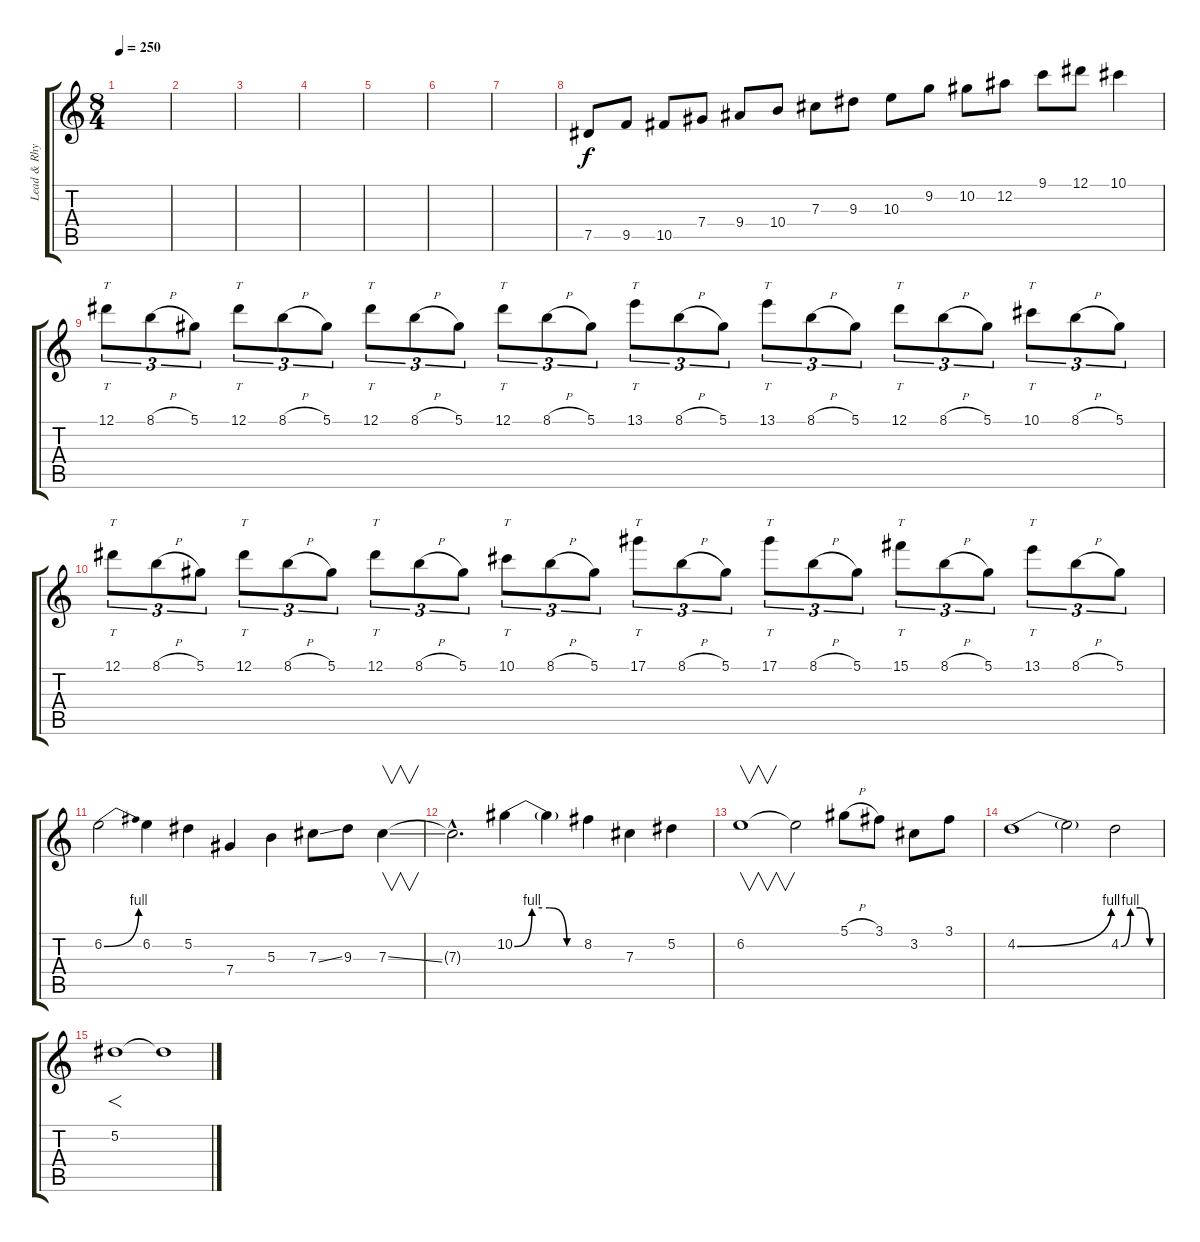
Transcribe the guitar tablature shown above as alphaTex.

\track ("Lead & Rhythim Guitar" "Lead & Rhy") {instrument distortionguitar}
\staff {score tabs}
\tuning (Eb4 Bb3 Gb3 Db3 Ab2 Eb2) {hide}
\ts (8 4)
\tempo 250
\clef g2
\ks c
|
|
|
|
|
|
|
7.5.8 9.5.8 10.5.8 7.4.8 9.4.8 10.4.8 7.3.8 9.3.8 10.3.8 9.2.8 10.2.8 12.2.8 9.1.8 12.1.8 10.1.4 |
12.1.8{tt tu (3 2)} 8.1{h}.8{tu (3 2)} 5.1.8{tu (3 2)} 12.1.8{tt tu (3 2)} 8.1{h}.8{tu (3 2)} 5.1.8{tu (3 2)} 12.1.8{tt tu (3 2)} 8.1{h}.8{tu (3 2)} 5.1.8{tu (3 2)} 12.1.8{tt tu (3 2)} 8.1{h}.8{tu (3 2)} 5.1.8{tu (3 2)} 13.1.8{tt tu (3 2)} 8.1{h}.8{tu (3 2)} 5.1.8{tu (3 2)} 13.1.8{tt tu (3 2)} 8.1{h}.8{tu (3 2)} 5.1.8{tu (3 2)} 12.1.8{tt tu (3 2)} 8.1{h}.8{tu (3 2)} 5.1.8{tu (3 2)} 10.1.8{tt tu (3 2)} 8.1{h}.8{tu (3 2)} 5.1.8{tu (3 2)} |
12.1.8{tt tu (3 2)} 8.1{h}.8{tu (3 2)} 5.1.8{tu (3 2)} 12.1.8{tt tu (3 2)} 8.1{h}.8{tu (3 2)} 5.1.8{tu (3 2)} 12.1.8{tt tu (3 2)} 8.1{h}.8{tu (3 2)} 5.1.8{tu (3 2)} 10.1.8{tt tu (3 2)} 8.1{h}.8{tu (3 2)} 5.1.8{tu (3 2)} 17.1.8{tt tu (3 2)} 8.1{h}.8{tu (3 2)} 5.1.8{tu (3 2)} 17.1.8{tt tu (3 2)} 8.1{h}.8{tu (3 2)} 5.1.8{tu (3 2)} 15.1.8{tt tu (3 2)} 8.1{h}.8{tu (3 2)} 5.1.8{tu (3 2)} 13.1.8{tt tu (3 2)} 8.1{h}.8{tu (3 2)} 5.1.8{tu (3 2)} |
6.2{be (bend 0 0 60 4)}.2 6.2.4 5.2.4 7.4.4 5.3.4 7.3{ss}.8 9.3.8 7.3{ss}.4{v} |
7.3{hac t}.2{d} 10.2{be (custom 0 0 15 4 30 4 45 0 60 0)}.4 10.2{t}.4 8.2.4 7.3.4 5.2.4 |
6.2.1{v} 6.2{t}.2 5.1{h}.8 3.1.8 3.2.8 3.1.8 |
4.2{be (bend 0 0 60 4)}.1 4.2{t}.2 4.2{be (custom 0 0 15 4 30 4 45 0 60 0)}.2 |
5.2.1{f} 5.2{t}.1
